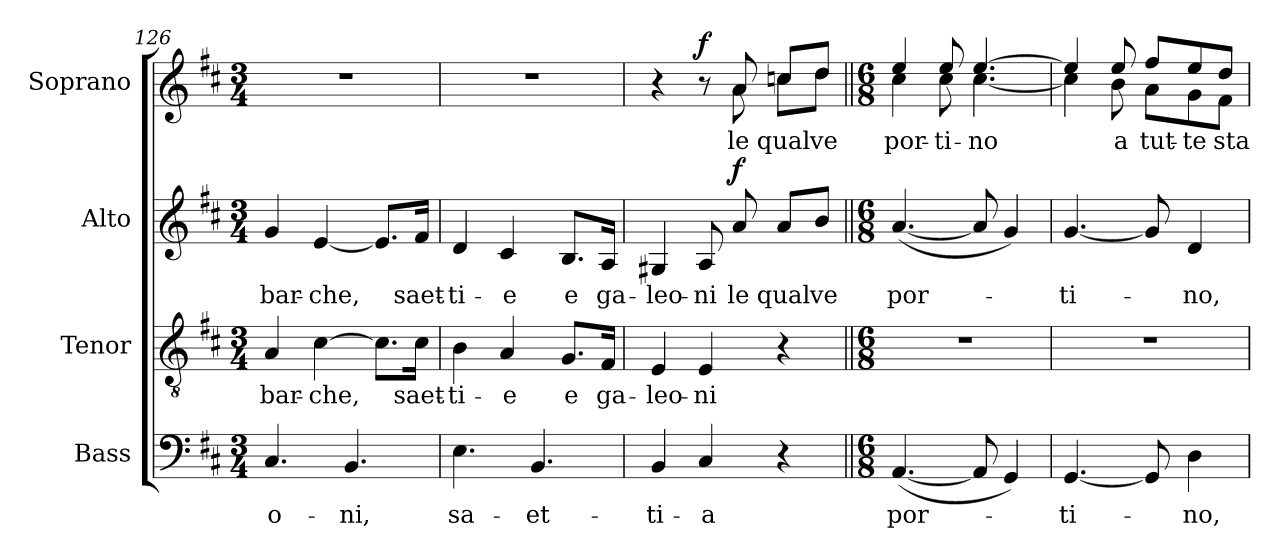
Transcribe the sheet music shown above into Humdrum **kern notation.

**kern	**text	**kern	**text	**kern	**text	**dynam	**kern	**text	**dynam
*part4	*part4	*part3	*part3	*part2	*part2	*part2	*part1	*part1	*part1
*staff4	*staff4	*staff3	*staff3	*staff2	*staff2	*staff2	*staff1	*staff1	*staff1
*I"Bass	*	*I"Tenor	*	*I"Alto	*	*	*I"Soprano	*	*
*I'B.	*	*I'T.	*	*I'A.	*	*	*I'S.	*	*
*clefF4	*	*clefGv2	*	*clefG2	*	*	*clefG2	*	*
*	*	*ITrd7c12	*	*	*	*	*	*	*
*k[f#c#]	*	*k[f#c#]	*	*k[f#c#]	*	*	*k[f#c#]	*	*
*D:	*	*D:	*	*D:	*	*	*D:	*	*
*M3/4	*	*M3/4	*	*M3/4	*	*	*M3/4	*	*
=126	=126	=126	=126	=126	=126	=126	=126	=126	=126
*^	*	*	*	*	*	*	*	*	*
!	!	!LO:LY:b:color=#000000	!	!	!	!	!	!	!	!
!	!	!	!	!LO:LY:b:color=#000000	!	!	!	!	!	!
*	*	*	*^	*	*	*	*	*	*	*
!	!	!	!	!	!	!	!LO:LY:b:color=#000000	!	!LO:N:vis=1	!	!
4ryy	4.C#i/	-o-	4AAi/	4.ryy	bar-	4gi/	bar-	.	2.r	.	.
!	!	!	!	!	!LO:LY:b:color=#000000	!	!	!	!	!	!
!	!	!	!	!	!	!	!LO:LY:b:color=#000000	!	!	!	!
4ryy	.	.	[>4C#i\	.	-che,	[<4ei/	-che,	.	.	.	.
!	!	!LO:LY:b:color=#000000	!	!	!	!	!	!	!	!	!
.	4.BBi/	-ni,	.	4.ryy	.	.	.	.	.	.	.
8.ryy	.	.	8.C#i\L]	.	.	8.ei/L]	.	.	.	.	.
!	!	!	!	!	!LO:LY:b:color=#000000	!	!	!	!	!	!
!	!	!	!	!	!	!	!LO:LY:b:color=#000000	!	!	!	!
16ryy	.	.	16C#i\Jk	.	saet-	16f#i/Jk	saet-	.	.	.	.
=127	=127	=127	=127	=127	=127	=127	=127	=127	=127	=127	=127
!	!	!LO:LY:b:color=#000000	!	!	!	!	!	!	!	!	!
!	!	!	!	!	!LO:LY:b:color=#000000	!	!	!	!	!	!
!	!	!	!	!	!	!	!LO:LY:b:color=#000000	!	!LO:N:vis=1	!	!
4ryy	4.Ei\	sa-	4BBi\	4.ryy	-ti-	4di/	-ti-	.	2.r	.	.
!	!	!	!	!	!LO:LY:b:color=#000000	!	!	!	!	!	!
!	!	!	!	!	!	!	!LO:LY:b:color=#000000	!	!	!	!
4ryy	.	.	4AAi/	.	-e	4c#i/	-e	.	.	.	.
!	!	!LO:LY:b:color=#000000	!	!	!	!	!	!	!	!	!
.	4.BBi/	-et-	.	4.ryy	.	.	.	.	.	.	.
!	!	!	!	!	!LO:LY:b:color=#000000	!	!	!	!	!	!
!	!	!	!	!	!	!	!LO:LY:b:color=#000000	!	!	!	!
8.ryy	.	.	8.GGi/L	.	e	8.Bi/L	e	.	.	.	.
!	!	!	!	!	!LO:LY:b:color=#000000	!	!	!	!	!	!
!	!	!	!	!	!	!	!LO:LY:b:color=#000000	!	!	!	!
16ryy	.	.	16FF#i/Jk	.	ga-	16Ai/Jk	ga-	.	.	.	.
=128	=128	=128	=128	=128	=128	=128	=128	=128	=128	=128	=128
!	!	!LO:LY:b:color=#000000	!	!	!	!	!	!	!	!	!
!	!	!	!	!	!LO:LY:b:color=#000000	!	!	!	!	!	!
!	!	!	!	!	!	!	!LO:LY:b:color=#000000	!	!	!	!
*	*	*	*	*	*	*	*	*	*^	*	*
4ryy	4BBi/	-ti-	4EEi/	4ryy	-leo-	4G#Xi/	-leo-	.	4r	4ryy	.	.
!	!	!LO:LY:b:color=#000000	!	!	!	!	!	!	!	!	!	!
!	!	!	!	!	!LO:LY:b:color=#000000	!	!	!	!	!	!	!
!	!	!	!	!	!	!	!LO:LY:b:color=#000000	!	!	!	!	!
4ryy	4C#i/	-a	4EEi/	4ryy	-ni	8Ai/	-ni	.	8r	8ryy	.	f
!	!	!	!	!	!	!	!LO:LY:b:color=#000000	!	!	!	!	!
!	!	!	!	!	!	!	!	!	!	!	!LO:LY:b:color=#000000	!
.	.	.	.	.	.	8ai/	le	f	8ai/	8ai\	le	.
!	!	!	!	!	!	!	!LO:LY:b:color=#000000	!	!	!	!	!
!	!	!	!	!	!	!	!	!	!	!	!LO:LY:b:color=#000000	!
4r	4ryy	.	4r	4ryy	.	8ai/L	qual	.	8ccni/L	8cci\L	qual	.
!	!	!	!	!	!	!	!LO:LY:b:color=#000000	!	!	!	!	!
!	!	!	!	!	!	!	!	!	!	!	!LO:LY:b:color=#000000	!
.	.	.	.	.	.	8bi/J	ve	.	8ddi/J	8ddi\J	ve	.
*v	*v	*	*	*	*	*	*	*	*	*	*	*
*	*	*v	*v	*	*	*	*	*	*	*	*
!!LO:LB:g=z	!!
=129||	=129||	=129||	=129||	=129||	=129||	=129||	=129||	=129||	=129||	=129||
*k[]	*	*k[]	*	*k[]	*	*	*k[]	*	*	*
*a:	*	*a:	*	*a:	*	*	*a:	*	*	*
*M6/8	*	*M6/8	*	*M6/8	*	*	*M6/8	*	*	*
!	!LO:LY:b:color=#000000	!LO:N:vis=1	!	!	!	!	!	!	!	!
!	!	!	!	!	!LO:LY:b:color=#000000	!	!	!	!	!
!	!	!	!	!	!	!	!	!	!LO:LY:b:color=#000000	!
([<4.AAi/	por-	2.r	.	([<4.ai/	por-	.	4eei/	4cci\	por-	.
!	!	!	!	!	!	!	!	!	!LO:LY:b:color=#000000	!
.	.	.	.	.	.	.	8eei/	8cci\	-ti-	.
!	!	!	!	!	!	!	!	!	!LO:LY:b:color=#000000	!
8AAi/]	.	.	.	8ai/]	.	.	[>4.eei/	[<4.cci\	-no	.
4GGi/)	.	.	.	4gi/)	.	.	.	.	.	.
=130	=130	=130	=130	=130	=130	=130	=130	=130	=130	=130
!	!LO:LY:b:color=#000000	!LO:N:vis=1	!	!	!	!	!	!	!	!
!	!	!	!	!	!LO:LY:b:color=#000000	!	!	!	!	!
[<4.GGi/	-ti-	2.r	.	[<4.gi/	-ti-	.	4eei/]	4cci\]	.	.
!	!	!	!	!	!	!	!	!	!LO:LY:b:color=#000000	!
.	.	.	.	.	.	.	8eei/	8bi\	a	.
!	!	!	!	!	!	!	!	!	!LO:LY:b:color=#000000	!
8GGi/]	.	.	.	8gi/]	.	.	8ffi/L	8ai\L	tut-	.
!	!LO:LY:b:color=#000000	!	!	!	!	!	!	!	!	!
!	!	!	!	!	!LO:LY:b:color=#000000	!	!	!	!	!
!	!	!	!	!	!	!	!	!	!LO:LY:b:color=#000000	!
4Di\	-no,	.	.	4di/	-no,	.	8eei/	8gi\	-te	.
!	!	!	!	!	!	!	!	!	!LO:LY:b:color=#000000	!
.	.	.	.	.	.	.	8ddi/J	8fi\J	sta-	.
*	*	*	*	*	*	*	*v	*v	*	*
=	=	=	=	=	=	=	=	=	=
*-	*-	*-	*-	*-	*-	*-	*-	*-	*-
